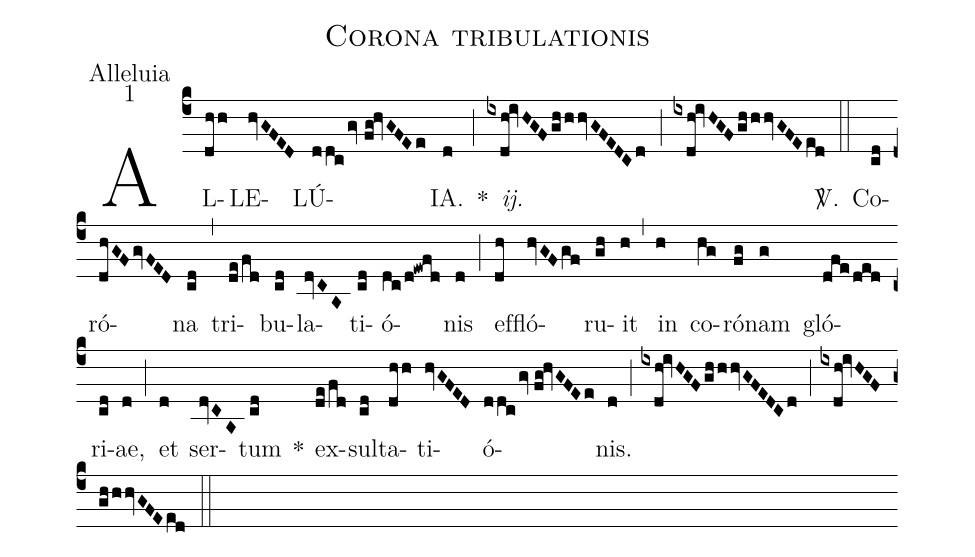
name:Corona tribulationis;
office-part:Alleluia;
mode:1;
%%
(c4) AL(dhh)LE(hvGFED)LÚ(ddc/gv//fg!hvGFEe)IA.(d) *(;) <i>ij.</i>(ixdh!ivHGF/ghhhvGFEDCd) (;) (ixdh!ivHGF/ghh/hvGFEed) <sp>V/</sp>.(::) Co(cd)ró(dhGFgvFED)na(cd) (,) tri(de/fd)bu(cd)la(dvCA)ti(cd)ó(dc/d!ewfd)nis(d) (;) ef(dh)fló(hvGF/gf)ru(gh)it(h) (,) in(h) co(hg)ró(fg)nam(g) gló(dfe/ded)ri(cd)ae,(d) (;) et(d) ser(dvCA)tum(cd) *() ex(de/fd)sul(cd)ta(dhh)ti(hvGFED)ó(ddc/gv//fg!hvGFEe)nis.(d) (;) (ixdh!ivHGF/ghh/hvGFEDCd) (;) (ixdh!ivHGF/ghhhvGFEed) (::)
